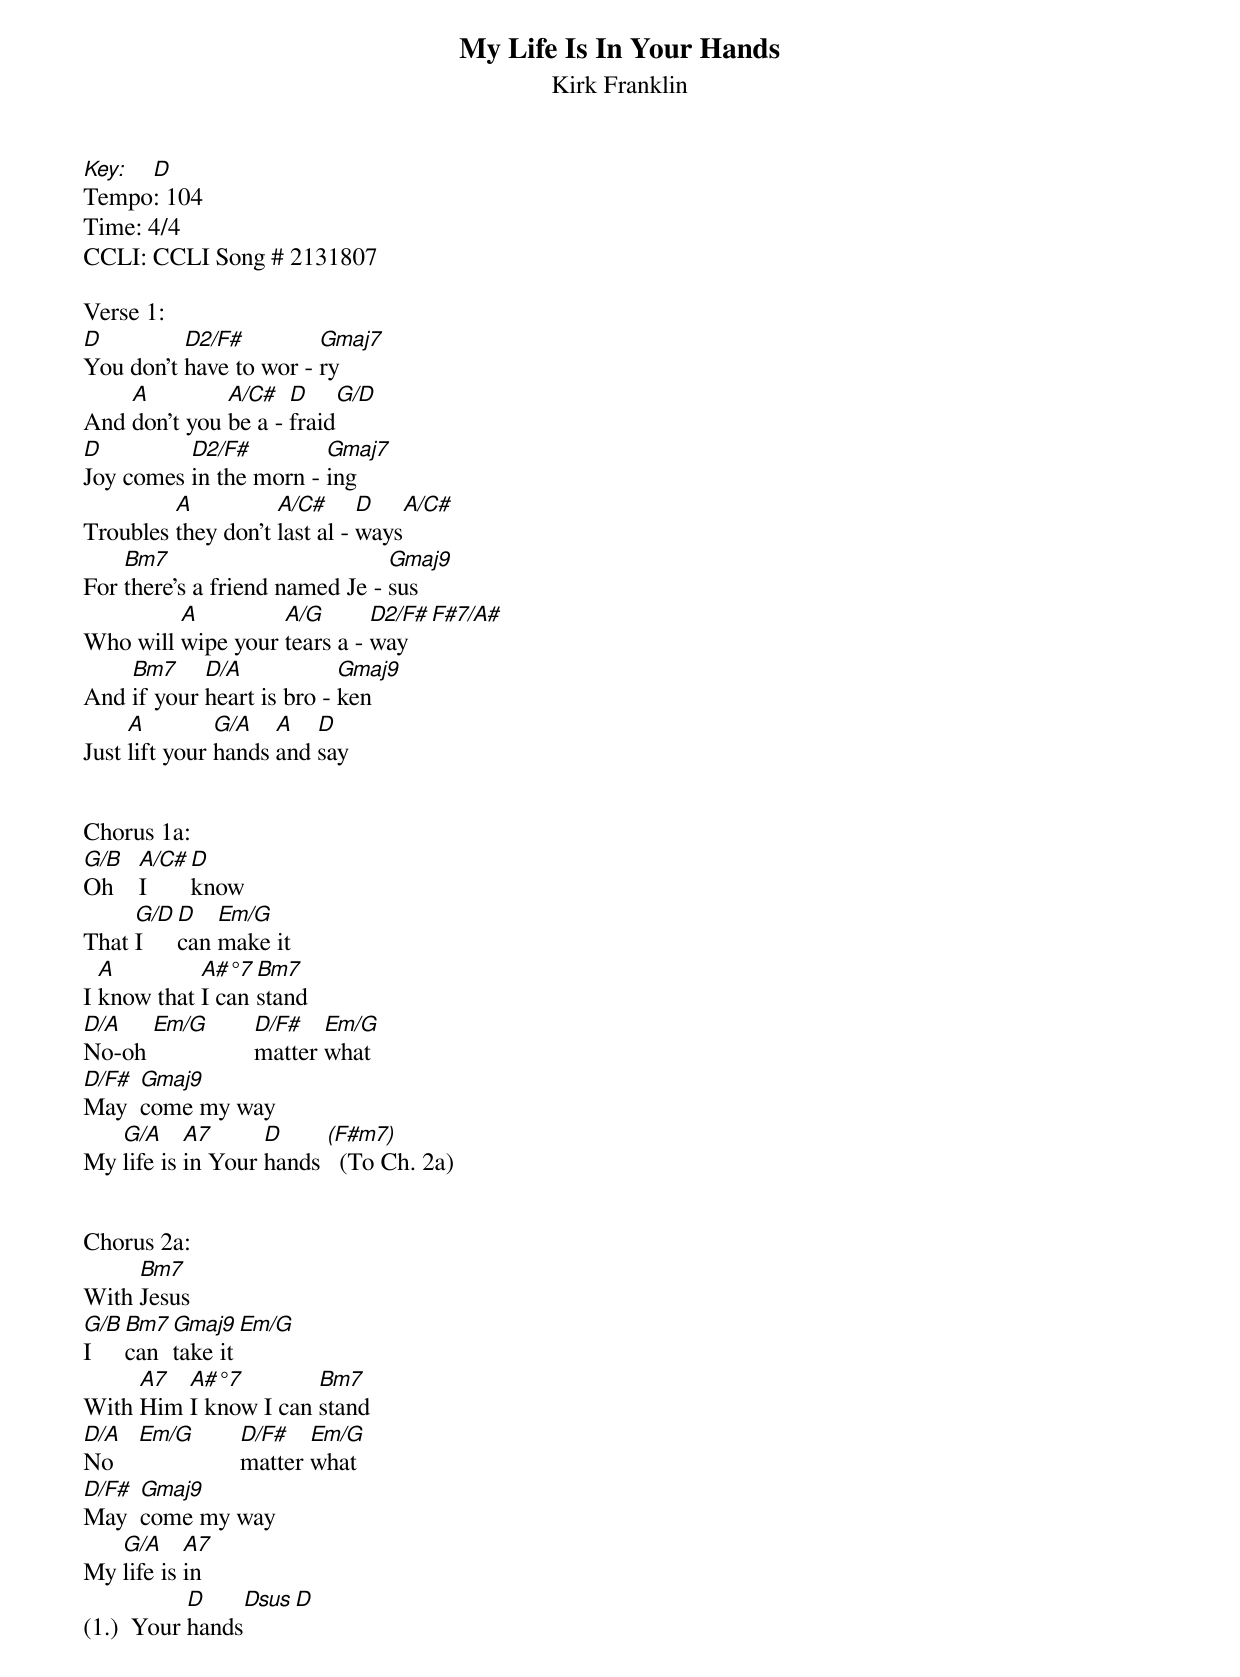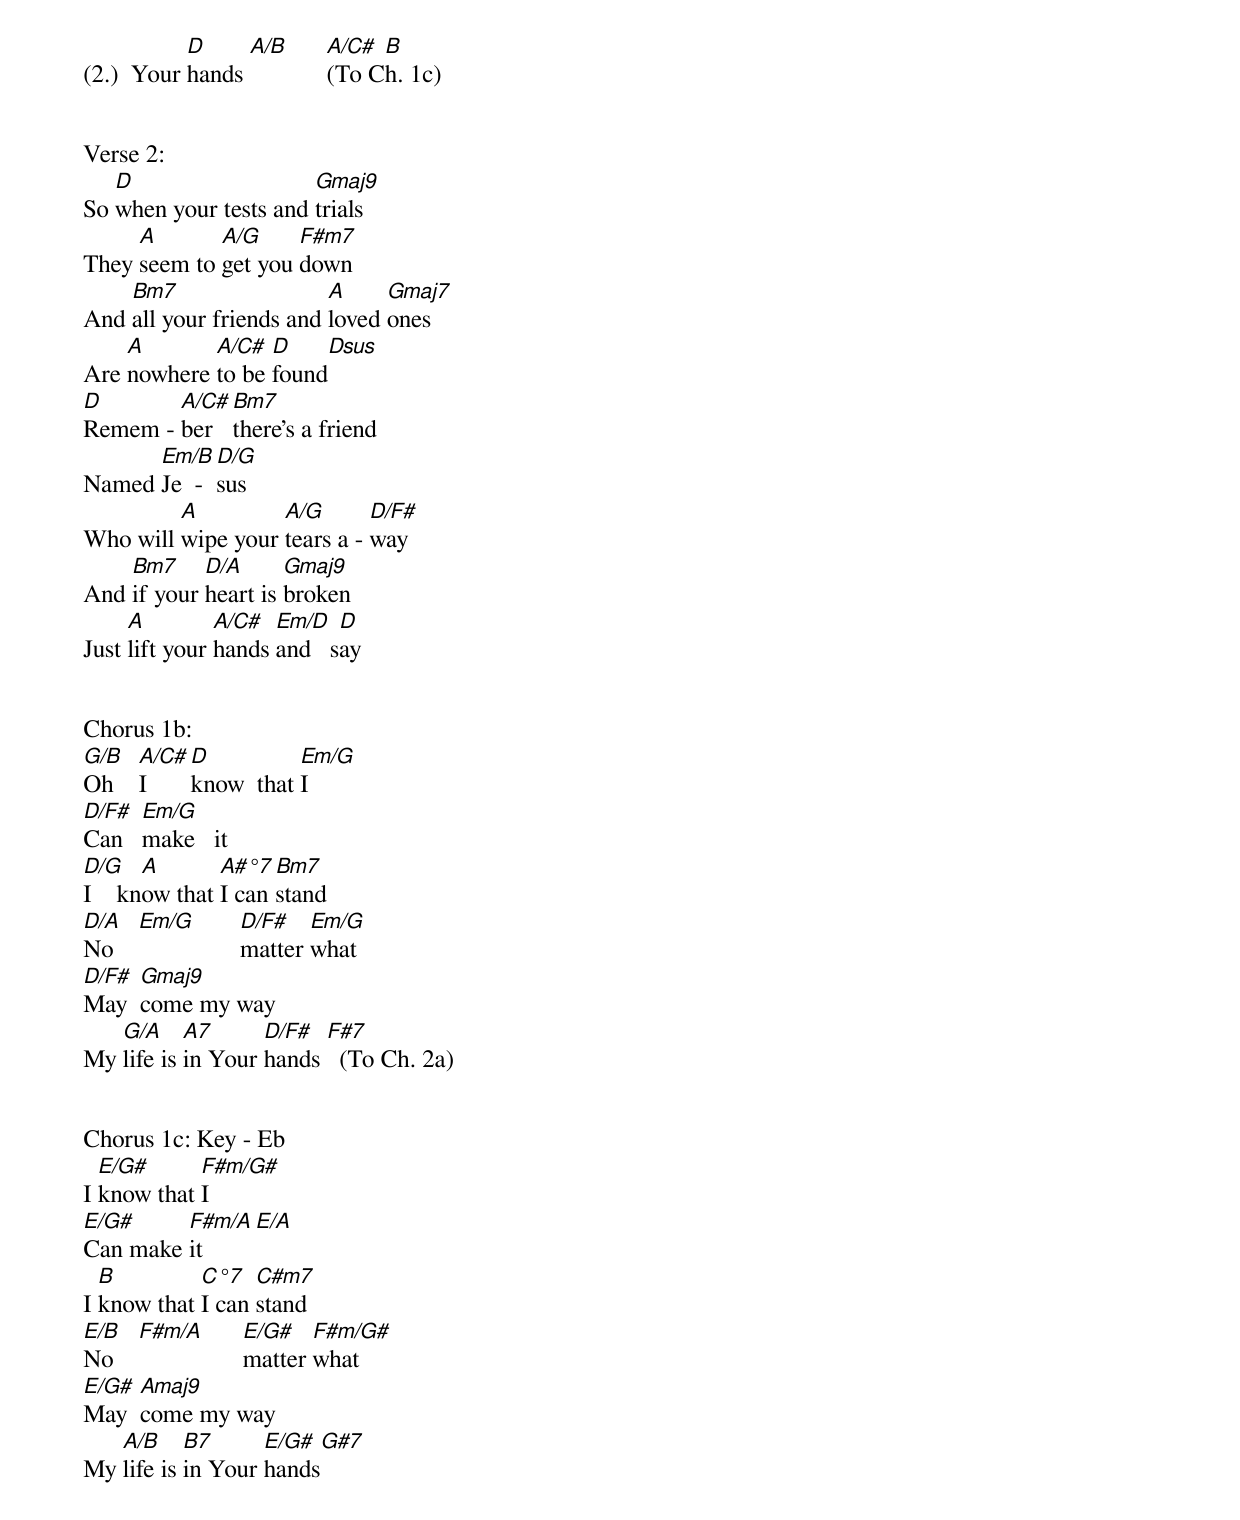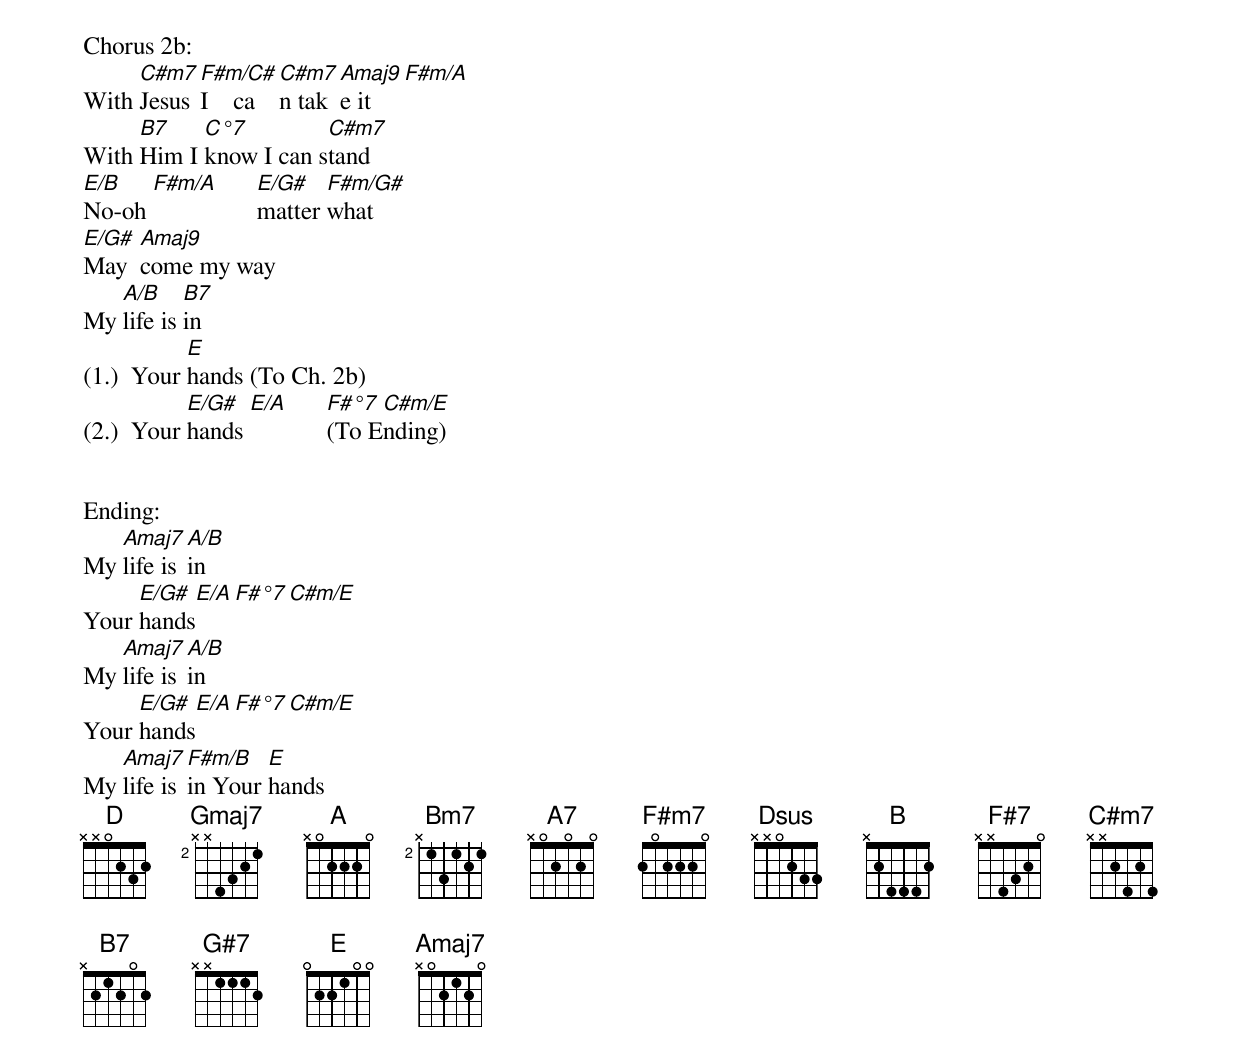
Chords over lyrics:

My Life Is In Your Hands
Kirk Franklin
Key: D
Tempo: 104
Time: 4/4
CCLI: CCLI Song # 2131807

Verse 1:
D         D2/F#         Gmaj7
You don't have to wor - ry
    A         A/C#   D     G/D
And don't you be a - fraid
D         D2/F#         Gmaj7
Joy comes in the morn - ing
         A          A/C#      D    A/C#
Troubles they don't last al - ways
    Bm7                         Gmaj9
For there's a friend named Je - sus
         A         A/G       D2/F# F#7/A#
Who will wipe your tears a - way
    Bm7     D/A            Gmaj9
And if your heart is bro - ken
     A         G/A   A   D
Just lift your hands and say


Chorus 1a:
G/B   A/C# D
Oh    I    know
     G/D   D   Em/G
That I     can make it
  A         A#°7  Bm7
I know that I can stand
D/A   Em/G   D/F#   Em/G
No-oh        matter what
D/F# Gmaj9
May  come my way
   G/A     A7      D     (F#m7)
My life is in Your hands   (To Ch. 2a)


Chorus 2a:
     Bm7
With Jesus
G/B   Bm7  Gmaj9  Em/G
I     can  take it
     A7  A#°7         Bm7
With Him I know I can stand
D/A   Em/G   D/F#   Em/G
No           matter what
D/F# Gmaj9
May  come my way
   G/A     A7
My life is in
           D     Dsus  D
(1.)  Your hands
           D     A/B   A/C# B
(2.)  Your hands       (To Ch. 1c)


Verse 2:
   D                   Gmaj9
So when your tests and trials
     A       A/G     F#m7
They seem to get you down
    Bm7                  A     Gmaj7
And all your friends and loved ones
    A       A/C#  D     Dsus
Are nowhere to be found
D       A/C# Bm7
Remem - ber  there's a friend
      Em/B   D/G
Named Je  -  sus
         A         A/G       D/F#
Who will wipe your tears a - way
    Bm7     D/A      Gmaj9
And if your heart is broken
     A         A/C#  Em/D   D
Just lift your hands and   say


Chorus 1b:
G/B   A/C# D          Em/G
Oh    I    know  that I
D/F#  Em/G
Can   make   it
D/G    A       A#°7  Bm7
I    know that I can stand
D/A   Em/G   D/F#   Em/G
No           matter what
D/F# Gmaj9
May  come my way
   G/A     A7      D/F#  F#7
My life is in Your hands   (To Ch. 2a)


Chorus 1c: Key - Eb
  E/G#      F#m/G#
I know that I
E/G#     F#m/A E/A
Can make it
  B         C°7   C#m7
I know that I can stand
E/B   F#m/A E/G#   F#m/G#
No          matter what
E/G# Amaj9
May  come my way
   A/B     B7      E/G#  G#7
My life is in Your hands


Chorus 2b:
     C#m7  F#m/C# C#m7 Amaj9  F#m/A
With Jesus I    can take it
     B7    C°7         C#m7
With Him I know I can stand
E/B   F#m/A E/G#   F#m/G#
No-oh       matter what
E/G# Amaj9
May  come my way
   A/B     B7
My life is in
           E
(1.)  Your hands (To Ch. 2b)
           E/G#  E/A   F#°7 C#m/E
(2.)  Your hands       (To Ending)


Ending:
   Amaj7   A/B
My life is in
     E/G#  E/A   F#°7 C#m/E
Your hands
   Amaj7   A/B
My life is in
     E/G#  E/A   F#°7 C#m/E
Your hands
   Amaj7   F#m/B   E
My life is in Your hands
